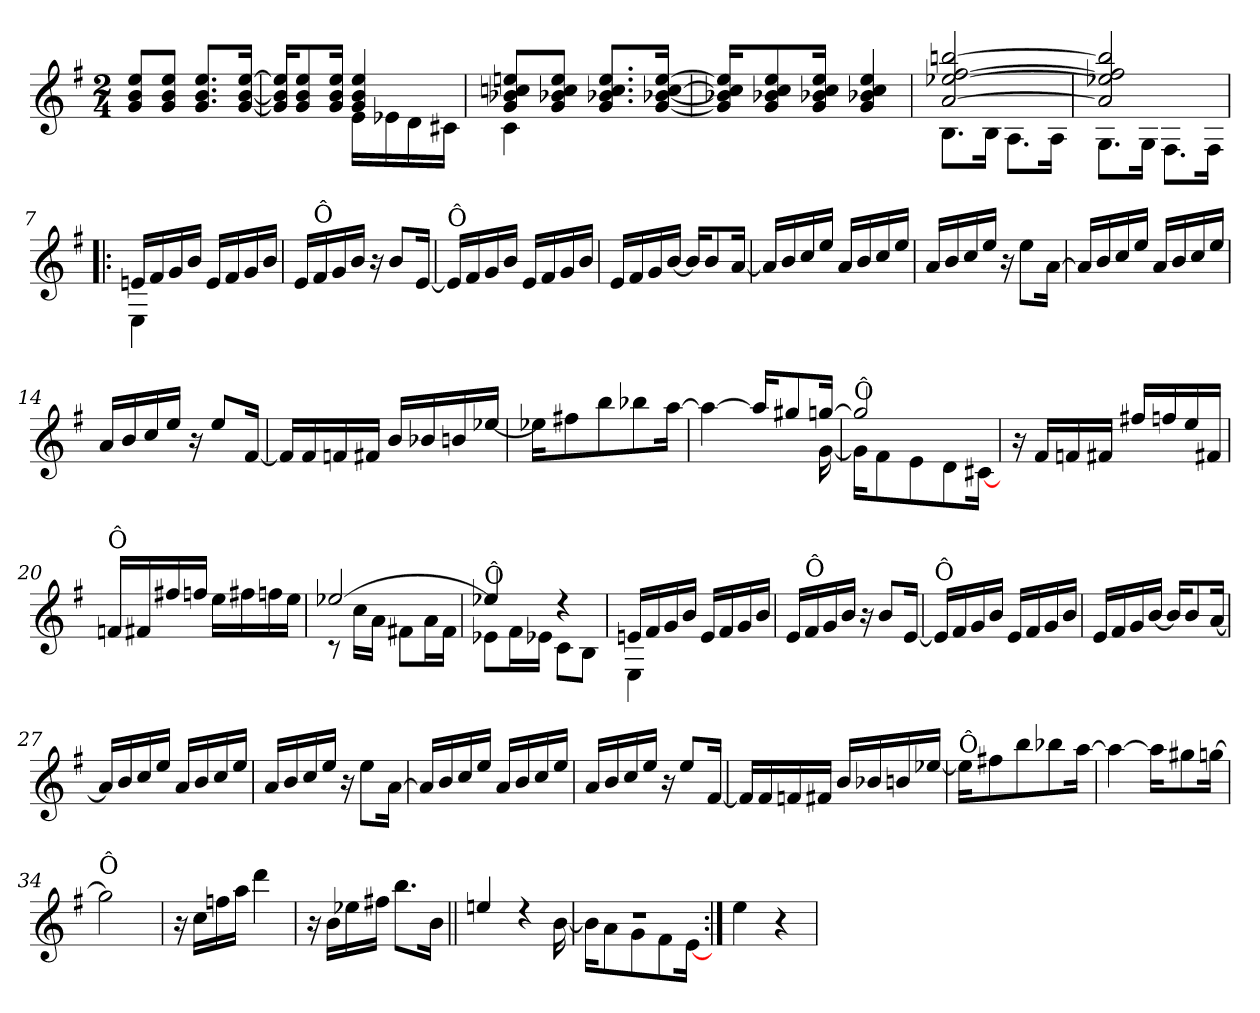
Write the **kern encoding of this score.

**kern
*part1
*staff1
*clefG2
*k[f#]
*G:
*M2/4
=1
8g/ 8b/ 8ee/L
8g/ 8b/ 8ee/J
8.g/ 8.b/ 8.ee/L
[16g/ [16b/ [16ee/Jk
=2
*^
16g/] 16b/] 16ee/]KL	4ryy
8g/ 8b/ 8ee/	.
16g/ 16b/ 16ee/Jk	.
4g/ 4b/ 4ee/	16e\LL
.	16e-X\
.	16d\
.	16c#X\JJ
=3	=3
8g/ 8b-X/ 8ccn/ 8een/L	4c\
8g/ 8b-X/ 8cc/ 8ee/J	.
8.g/ 8.b-X/ 8.cc/ 8.ee/L	4ryy
[>16g/ [>16b-X/ [>16cc/ [>16ee/Jk	.
*v	*v
=4
16g/] 16b-X/] 16cc/] 16ee/]KL
8g/ 8b-X/ 8cc/ 8ee/
16g/ 16b-X/ 16cc/ 16ee/Jk
4g/ 4b-X/ 4cc/ 4ee/
!!LO:LB:g=z
=5
*^
[>2a/ [>2ee-X/ [>2ff#/ [>2bbn/	8.B\L
.	16B\Jk
.	8.A\L
.	16A\Jk
=6	=6
2a/] 2ee-X/] 2ff#/] 2bb/]	8.G\L
.	16G\Jk
.	8.F#\L
.	16F#\Jk
=7!|:	=7!|:
16en/LL	4E\
16f#/	.
16g/	.
16b/JJ	.
16e/LL	4ryy
16f#/	.
16g/	.
16b/JJ	.
*v	*v
=8
16e/LL
!LO:TX:a:t=Ô
16f#/
16g/
16b/JJ
16r
8b/L
[16e/Jk
=9
!LO:TX:a:t=Ô
16e/LL]
16f#/
16g/
16b/JJ
16e/LL
16f#/
16g/
16b/JJ
!!LO:LB:g=z
=10
16e/LL
16f#/
16g/
[16b/JJ
16b/KL]
8b/
[16a/Jk
=11
16a/LL]
16b/
16cc/
16ee/JJ
16a/LL
16b/
16cc/
16ee/JJ
=12
16a/LL
16b/
16cc/
16ee/JJ
16r
8ee\L
[16a\Jk
=13
16a/LL]
16b/
16cc/
16ee/JJ
16a/LL
16b/
16cc/
16ee/JJ
!!LO:LB:g=z
=14
16a/LL
16b/
16cc/
16ee/JJ
16r
8ee/L
[16f#/Jk
=15
16f#/LL]
16f#/
16fn/
16f#X/JJ
16b/LL
16b-X/
16bn/
[16ee-X/JJ
=16
16ee-X\KL]
8ff#X\
8bb\
8bb-X\
[16aa\Jk
=17
*^
4aa\_	4..ryy
16aa/KL]	.
8gg#X/	.
[>16ggn/Jk	[<16g\
=18	=18
!LO:TX:a:t=Ô	!
2gg/]	16g\KL]
.	8f#\
.	8e\
.	8d\
.	[<16c#X\Jk
*v	*v
!!LO:LB:g=z
=19
16r
16f#/LL
16fn/
16f#X/JJ
16ff#X/LL
16ffn/
16ee/
16f#X/JJ
=20
!LO:TX:a:t=Ô
16fn/LL
16f#X/
16ff#X/
16ffn/JJ
16ee\LL
16ff#X\
16ffn\
16ee\JJ
=21
*^
[>2ee-X/	8rc
.	16cc\LL
.	16a\JJ
.	8f#X\L
.	16a\L
.	16f#\JJ
=22	=22
!LO:TX:a:t=Ô	!
4ee-X/]	8e-X\L
.	16f#\L
.	16e-X\JJ
4rdd	8c\L
.	8B\J
!!LO:LB:g=z	!!
=23	=23
16en/LL	4E\
16f#/	.
16g/	.
16b/JJ	.
16e/LL	4ryy
16f#/	.
16g/	.
16b/JJ	.
*v	*v
=24
16e/LL
!LO:TX:a:t=Ô
16f#/
16g/
16b/JJ
16r
8b/L
[16e/Jk
=25
!LO:TX:a:t=Ô
16e/LL]
16f#/
16g/
16b/JJ
16e/LL
16f#/
16g/
16b/JJ
=26
16e/LL
16f#/
16g/
[16b/JJ
16b/KL]
8b/
[16a/Jk
!!LO:LB:g=z
=27
16a/LL]
16b/
16cc/
16ee/JJ
16a/LL
16b/
16cc/
16ee/JJ
=28
16a/LL
16b/
16cc/
16ee/JJ
16r
8ee\L
[16a\Jk
=29
16a/LL]
16b/
16cc/
16ee/JJ
16a/LL
16b/
16cc/
16ee/JJ
=30
16a/LL
16b/
16cc/
16ee/JJ
16r
8ee/L
[16f#/Jk
!!LO:LB:g=z
=31
16f#/LL]
16f#/
16fn/
16f#X/JJ
16b/LL
16b-X/
16bn/
[16ee-X/JJ
=32
!LO:TX:a:t=Ô
16ee-\KL]
8ff#X\
8bb\
8bb-X\
[16aa\Jk
=33
4aa\_
16aa\KL]
8gg#X\
[16ggn\Jk
=34
!LO:TX:a:t=Ô
2gg\]
=35
16r
16cc\LL
16ffn\
16aa\JJ
4ddd\
!!LO:LB:g=z
=36
16r
16b\LL
16ee-X\
16ff#X\JJ
8.bb\L
16b\Jk
=37||
*^
4een/	4..ryy
4rdd	.
.	[<16b\
=38	=38
2rdd	16b\KL]
.	8a\
.	8g\
.	8f#\
.	[<16e\Jk
*v	*v
=39:|!
4ee\
4r
=
*-
